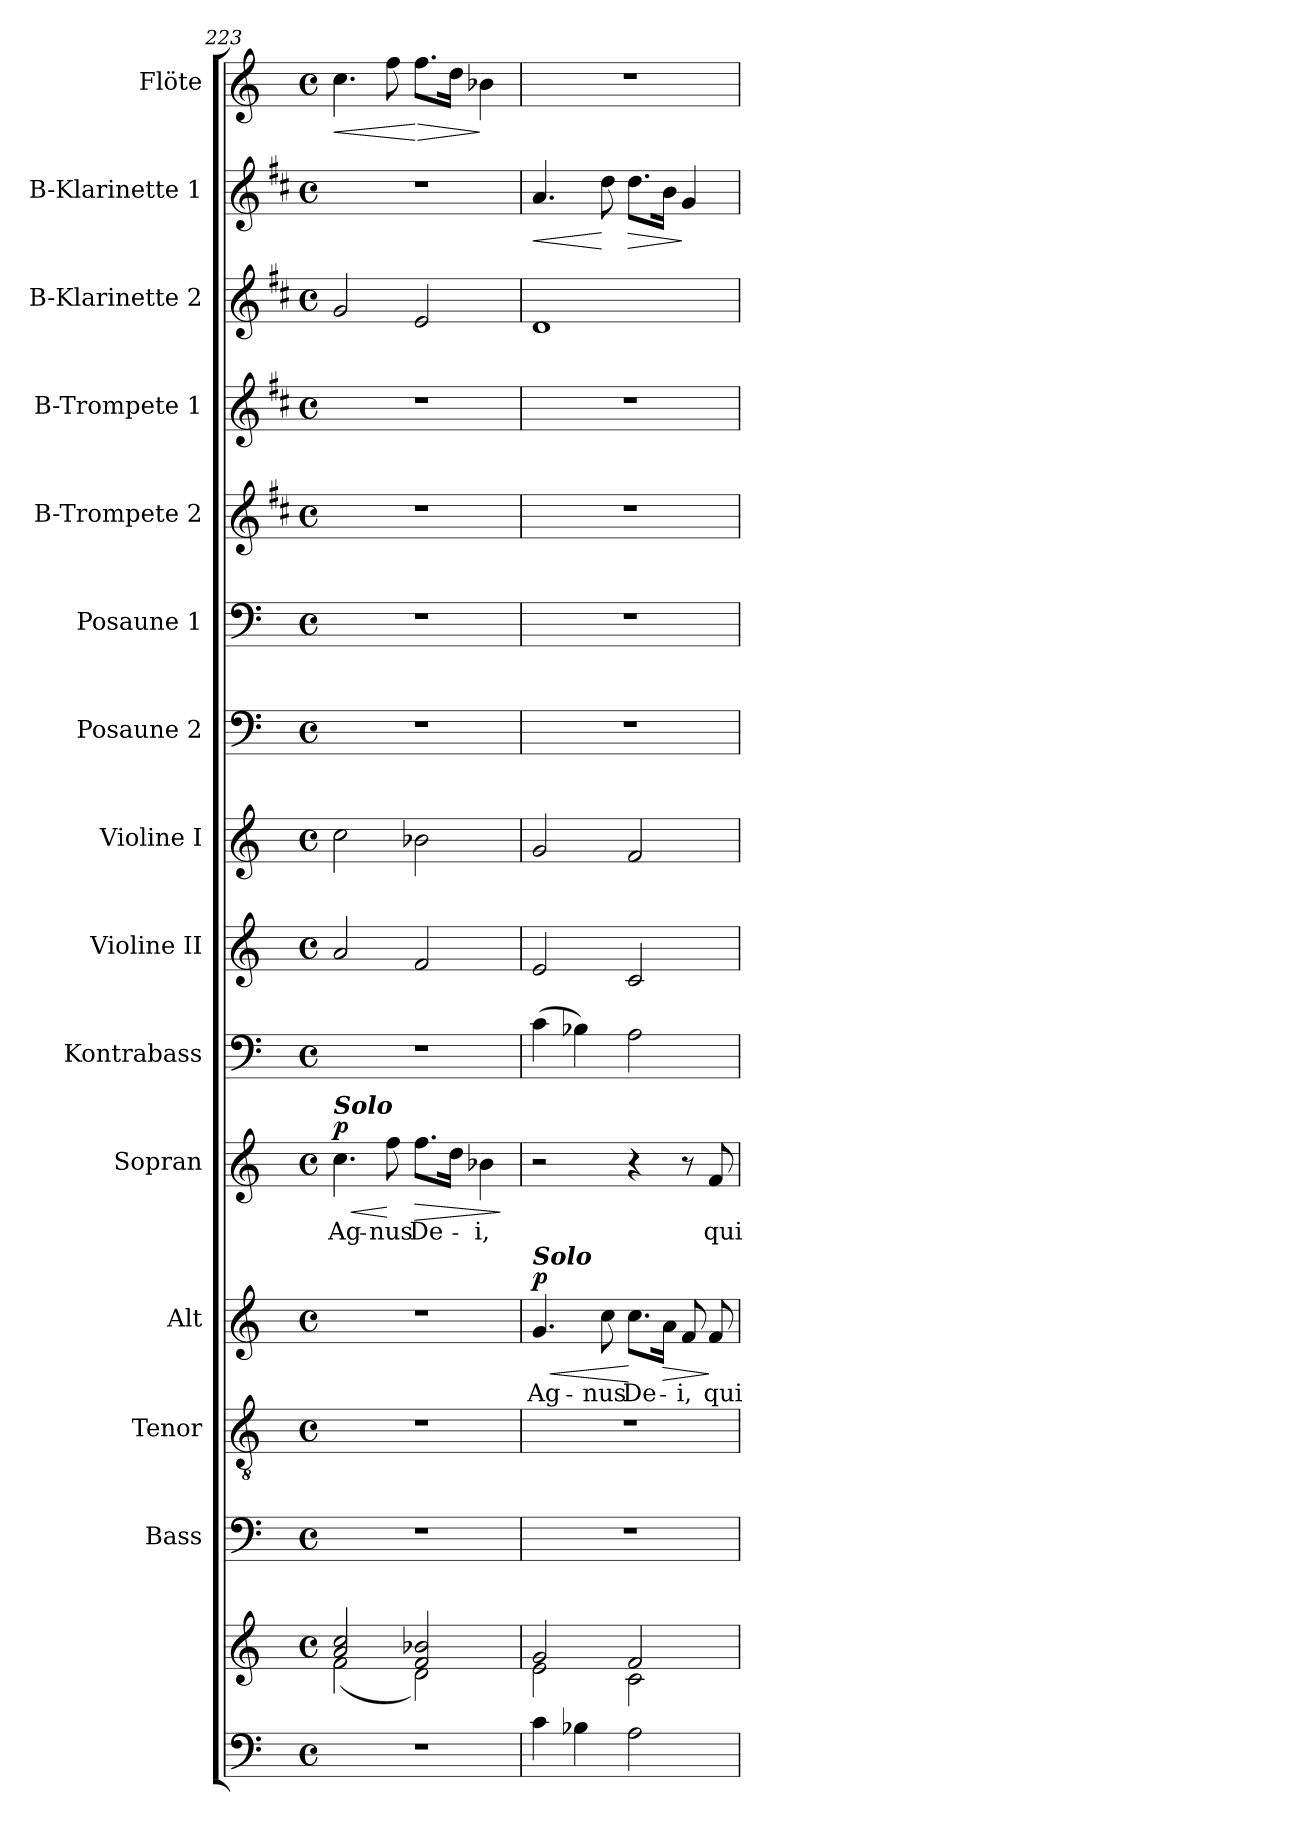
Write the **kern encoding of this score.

**kern	**kern	**kern	**kern	**kern	**text	**dynam	**kern	**text	**dynam	**kern	**kern	**kern	**kern	**kern	**kern	**kern	**kern	**kern	**dynam	**kern	**dynam
*part15	*part15	*part14	*part13	*part12	*part12	*part12	*part11	*part11	*part11	*part10	*part9	*part8	*part7	*part6	*part5	*part4	*part3	*part2	*part2	*part1	*part1
*staff16	*staff15	*staff14	*staff13	*staff12	*staff12	*staff12	*staff11	*staff11	*staff11	*staff10	*staff9	*staff8	*staff7	*staff6	*staff5	*staff4	*staff3	*staff2	*staff2	*staff1	*staff1
*	*	*I"Bass	*I"Tenor	*I"Alt	*	*	*I"Sopran	*	*	*I"Kontrabass	*I"Violine II	*I"Violine I	*I"Posaune 2	*I"Posaune 1	*I"B-Trompete 2	*I"B-Trompete 1	*I"B-Klarinette 2	*I"B-Klarinette 1	*	*I"Flöte	*
*	*	*I'B.	*I'T.	*I'A.	*	*	*I'S.	*	*	*I'Kb.	*I'Vl. II	*I'Vl. I	*I'Pos. 2	*I'Pos. 1	*I'B Trp. 2	*I'B Trp. 1	*I'B Kl. 2	*I'B Kl. 1	*	*I'Fl.	*
*clefF4	*clefG2	*clefF4	*clefGv2	*clefG2	*	*	*clefG2	*	*	*clefF4	*clefG2	*clefG2	*clefF4	*clefF4	*clefG2	*clefG2	*clefG2	*clefG2	*	*clefG2	*
*	*	*	*	*	*	*	*	*	*	*ITrd7c12	*	*	*	*	*ITrd1c2	*ITrd1c2	*ITrd1c2	*ITrd1c2	*	*	*
*k[]	*k[]	*k[]	*k[]	*k[]	*	*	*k[]	*	*	*k[]	*k[]	*k[]	*k[]	*k[]	*k[]	*k[]	*k[]	*k[]	*	*k[]	*
*C:	*C:	*C:	*C:	*C:	*	*	*C:	*	*	*C:	*C:	*C:	*C:	*C:	*C:	*C:	*C:	*C:	*	*C:	*
*M4/4	*M4/4	*M4/4	*M4/4	*M4/4	*	*	*M4/4	*	*	*M4/4	*M4/4	*M4/4	*M4/4	*M4/4	*M4/4	*M4/4	*M4/4	*M4/4	*	*M4/4	*
*met(c)	*met(c)	*met(c)	*met(c)	*met(c)	*	*	*met(c)	*	*	*met(c)	*met(c)	*met(c)	*met(c)	*met(c)	*met(c)	*met(c)	*met(c)	*met(c)	*	*met(c)	*
=223	=223	=223	=223	=223	=223	=223	=223	=223	=223	=223	=223	=223	=223	=223	=223	=223	=223	=223	=223	=223	=223
*	*^	*	*	*	*	*	*	*	*	*	*	*	*	*	*	*	*	*	*	*	*
!	!	!	!	!	!	!	!	!LO:TX:a:Bi:t=Solo	!	!	!	!	!	!	!	!	!	!	!	!	!	!
!	!	!	!	!	!	!	!	!	!LO:LY:b	!LO:HP:b	!	!	!	!	!	!	!	!	!	!	!	!LO:HP:b
!	!	!	!	!	!	!	!	!	!	!LO:DY:n=1:a	!	!	!	!	!	!	!	!	!	!	!	!
1r	2a/ 2cc/	(<2f\	1r	1r	1r	.	.	4.cc\	Ag-	< p	1r	2a/	2cc\	1r	1r	1r	1r	2f/	1r	.	4.cc\	<
!	!	!	!	!	!	!	!	!	!LO:LY:b	!	!	!	!	!	!	!	!	!	!	!	!	!
.	.	.	.	.	.	.	.	8ff\	-nus	[	.	.	.	.	.	.	.	.	.	.	8ff\	.
!	!	!	!	!	!	!	!	!	!LO:LY:b	!LO:HP:b	!	!	!	!	!	!	!	!	!	!	!	!LO:HP:n=1:b
.	2f/ 2b-X/	2d\)	.	.	.	.	.	8.ff\L	De-	>	.	2f/	2b-X\	.	.	.	.	2d/	.	.	8.ff\L	[ >
.	.	.	.	.	.	.	.	16dd\Jk	.	.	.	.	.	.	.	.	.	.	.	.	16dd\Jk	.
!	!	!	!	!	!	!	!	!	!LO:LY:b	!	!	!	!	!	!	!	!	!	!	!	!	!
.	.	.	.	.	.	.	.	4b-X\	-i,	.	.	.	.	.	.	.	.	.	.	.	4b-X\	]
*	*v	*v	*	*	*	*	*	*	*	*	*	*	*	*	*	*	*	*	*	*	*	*
.	.	.	.	.	.	.	.	.	]	.	.	.	.	.	.	.	.	.	.	.	.
=224	=224	=224	=224	=224	=224	=224	=224	=224	=224	=224	=224	=224	=224	=224	=224	=224	=224	=224	=224	=224	=224
*	*^	*	*	*	*	*	*	*	*	*	*	*	*	*	*	*	*	*	*	*	*
!	!	!	!	!	!LO:TX:a:Bi:t=Solo	!	!	!	!	!	!	!	!	!	!	!	!	!	!	!	!	!
!	!	!	!	!	!	!LO:LY:b	!LO:HP:b	!	!	!	!	!	!	!	!	!	!	!	!	!LO:HP:b	!	!
!	!	!	!	!	!	!	!LO:DY:n=1:a	!	!	!	!	!	!	!	!	!	!	!	!	!	!	!
4c\	2g/	2e\	1r	1r	4.g/	Ag-	< p	2r	.	.	(>4C\	2e/	2g/	1r	1r	1r	1r	1c	4.g/	<	1r	.
4B-X\	.	.	.	.	.	.	.	.	.	.	4BB-X\)	.	.	.	.	.	.	.	.	.	.	.
!	!	!	!	!	!	!LO:LY:b	!	!	!	!	!	!	!	!	!	!	!	!	!	!	!	!
.	.	.	.	.	8cc\	-nus	.	.	.	.	.	.	.	.	.	.	.	.	8cc\	[	.	.
!	!	!	!	!	!	!LO:LY:b	!	!	!	!	!	!	!	!	!	!	!	!	!	!LO:HP:b	!	!
2A\	2f/	2c\	.	.	8.cc\L	De-	[	4r	.	.	2AA\	2c/	2f/	.	.	.	.	.	8.cc\L	>	.	.
!	!	!	!	!	!	!	!LO:HP:b	!	!	!	!	!	!	!	!	!	!	!	!	!	!	!
.	.	.	.	.	16a\Jk	.	>	.	.	.	.	.	.	.	.	.	.	.	16a\Jk	.	.	.
!	!	!	!	!	!	!LO:LY:b	!	!	!	!	!	!	!	!	!	!	!	!	!	!	!	!
.	.	.	.	.	8f/	-i,	.	8r	.	.	.	.	.	.	.	.	.	.	4f/	]	.	.
!	!	!	!	!	!	!LO:LY:b	!	!	!LO:LY:b	!	!	!	!	!	!	!	!	!	!	!	!	!
.	.	.	.	.	8f/	qui	]	8f/	qui	.	.	.	.	.	.	.	.	.	.	.	.	.
*	*v	*v	*	*	*	*	*	*	*	*	*	*	*	*	*	*	*	*	*	*	*	*
=	=	=	=	=	=	=	=	=	=	=	=	=	=	=	=	=	=	=	=	=	=
*-	*-	*-	*-	*-	*-	*-	*-	*-	*-	*-	*-	*-	*-	*-	*-	*-	*-	*-	*-	*-	*-
